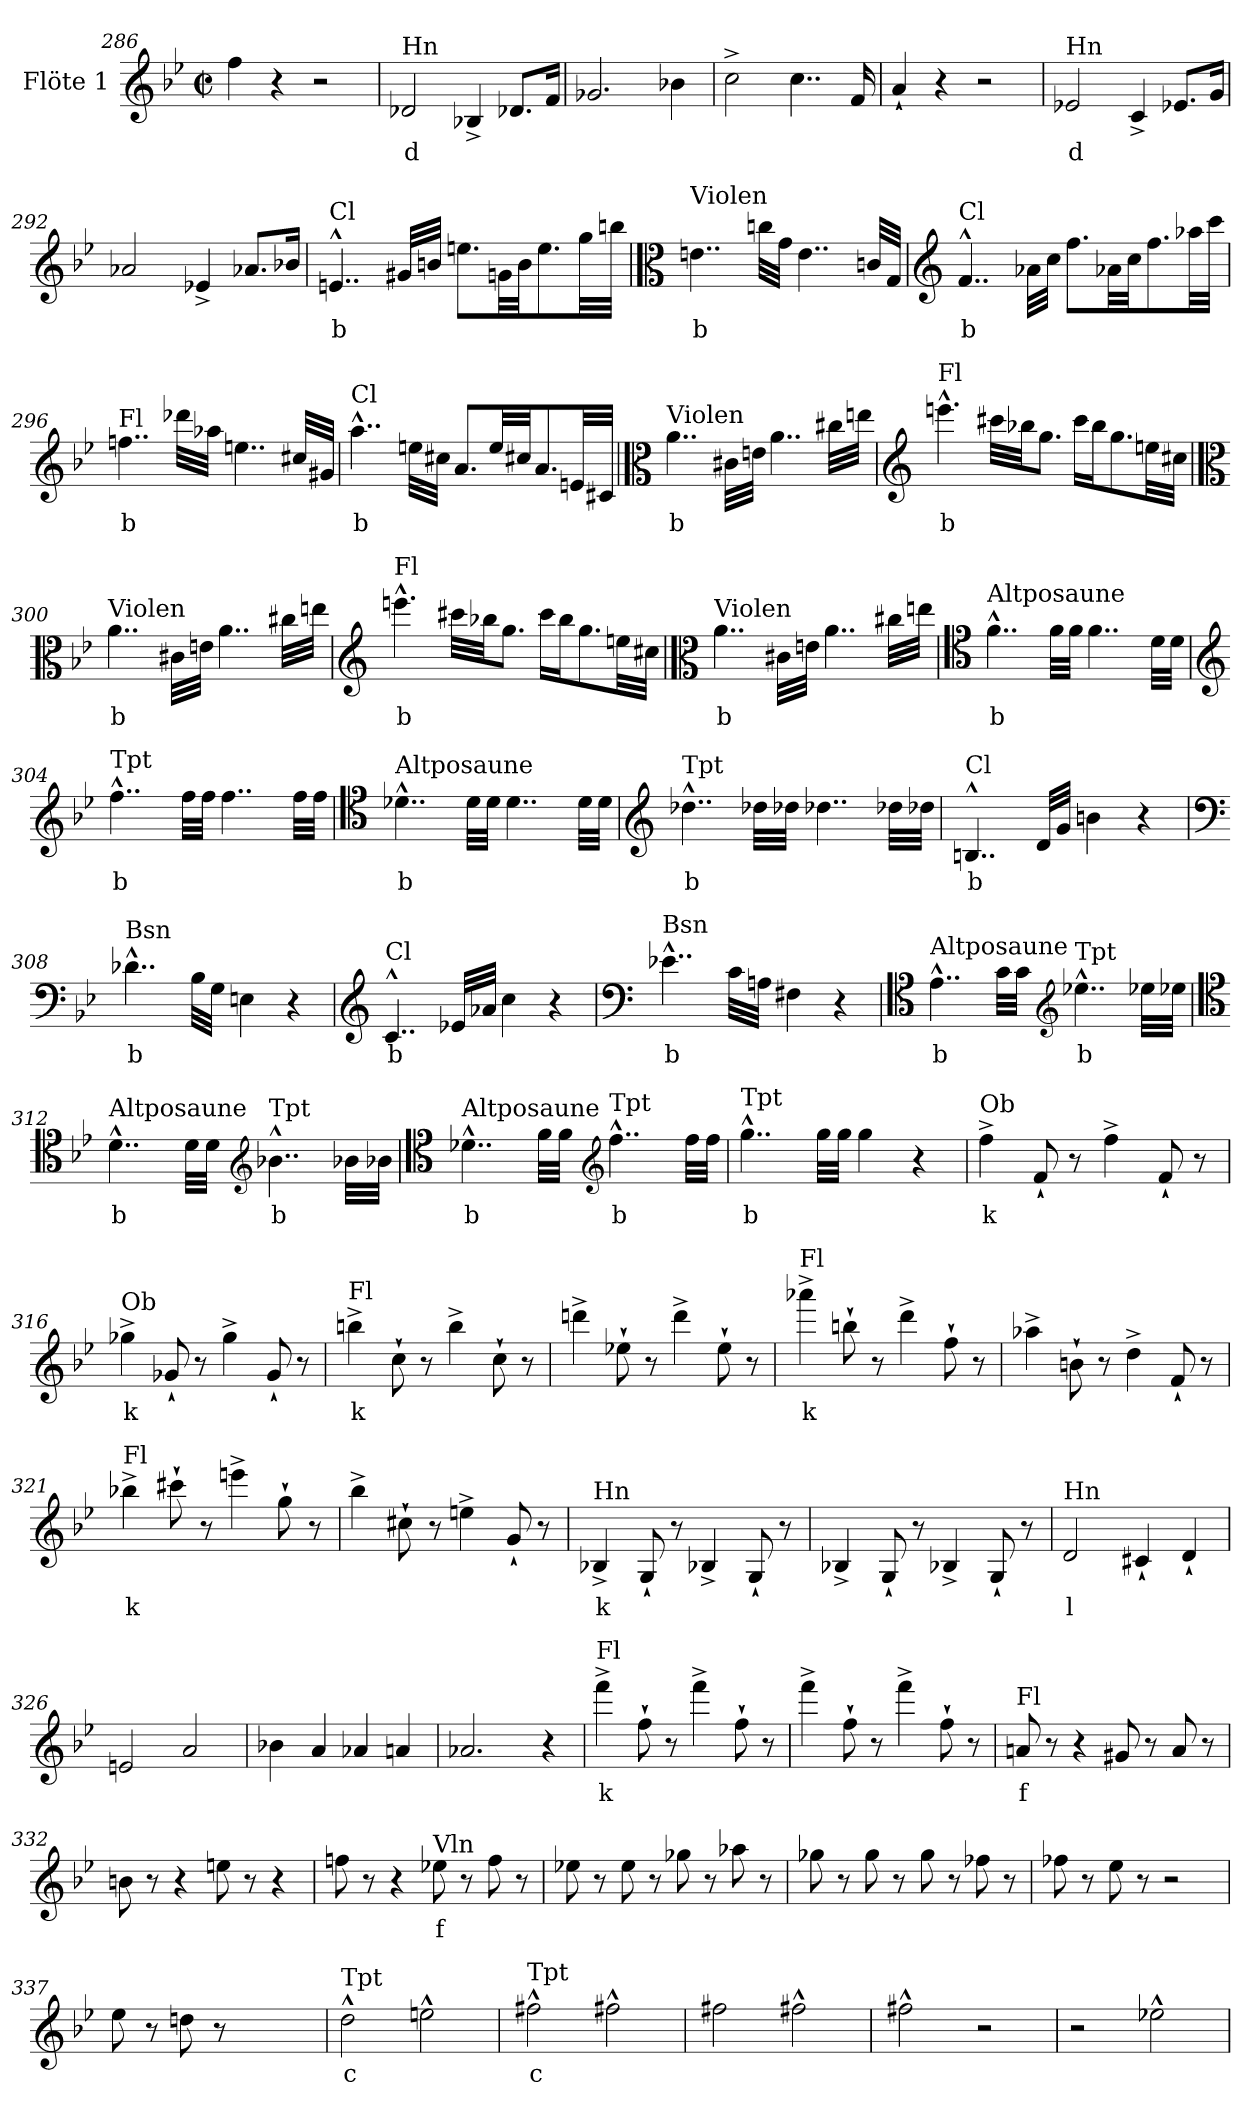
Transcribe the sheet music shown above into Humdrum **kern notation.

**kern	**text
*part1	*part1
*staff1	*staff1
*I"Flöte 1	*
*I'Fl. 1	*
*clefG2	*
*k[b-e-]	*
*M2/2	*
*met(c|)	*
=286	=286
4ff	.
4r	.
2r	.
=287	=287
!LO:TX:a:t=Hn	!
!	!LO:LY:color=#FF0000
2d-X	d
4B-X^	.
8.d-X/L	.
16f/Jk	.
=288	=288
2.g-X	.
4b-X	.
=289	=289
2cc^	.
4..cc	.
16f	.
=290	=290
4a`	.
4r	.
2r	.
=291	=291
!LO:TX:a:t=Hn	!
!	!LO:LY:color=#FF0000
2e-X	d
4c^	.
8.e-X/L	.
16g/Jk	.
=292	=292
2a-X	.
4e-X^	.
8.a-X/L	.
16b-X/Jk	.
=293	=293
!LO:TX:a:t=Cl	!
!	!LO:LY:color=#FF0000
4..e^^	b
32g#X/LLL	.
32b/JJJ	.
8.ee\L	.
32g\LL	.
32b\JJ	.
8.ee\	.
32gg\LL	.
32bb\JJJ	.
=294	=294
*clefC3	*
!LO:TX:a:t=Violen	!
!	!LO:LY:color=#FF0000
4..en	b
32ccn\LLL	.
32g\JJJ	.
4..e	.
32cn/LLL	.
32G/JJJ	.
=295	=295
*clefG2	*
!LO:TX:a:t=Cl	!
!	!LO:LY:color=#FF0000
4..f^^	b
32a-X\LLL	.
32cc\JJJ	.
8.ff\L	.
32a-X\LL	.
32cc\JJ	.
8.ff\	.
32aa-X\LL	.
32ccc\JJJ	.
=296	=296
!LO:TX:a:t=Fl	!
!	!LO:LY:color=#FF0000
4..ffn	b
32ddd-X\LLL	.
32aa-X\JJJ	.
4..een	.
32cc#X/LLL	.
32g#X/JJJ	.
=297	=297
!LO:TX:a:t=Cl	!
!	!LO:LY:color=#FF0000
4..aa^^	b
32ee\LLL	.
32cc#X\JJJ	.
8.a/L	.
32ee/LL	.
32cc#X/JJ	.
8.a/	.
32e/LL	.
32c#X/JJJ	.
=298	=298
*clefC3	*
!LO:TX:a:t=Violen	!
!	!LO:LY:color=#FF0000
4..a	b
32c#X\LLL	.
32en\JJJ	.
4..a	.
32cc#X\LLL	.
32een\JJJ	.
=299	=299
*clefG2	*
!LO:TX:a:t=Fl	!
!	!LO:LY:color=#FF0000
4.eeen^^	b
32ccc#X\LLL	.
32bb-X\JJ	.
8.gg\J	.
16ccc#\LL	.
16bb-\J	.
8.gg\	.
32een\LL	.
32cc#X\JJJ	.
=300	=300
*clefC3	*
!LO:TX:a:t=Violen	!
!	!LO:LY:color=#FF0000
4..a	b
32c#X\LLL	.
32en\JJJ	.
4..a	.
32cc#X\LLL	.
32een\JJJ	.
=301	=301
*clefG2	*
!LO:TX:a:t=Fl	!
!	!LO:LY:color=#FF0000
4.eeen^^	b
32ccc#X\LLL	.
32bb-X\JJ	.
8.gg\J	.
16ccc#\LL	.
16bb-\J	.
8.gg\	.
32een\LL	.
32cc#X\JJJ	.
=302	=302
*clefC3	*
!LO:TX:a:t=Violen	!
!	!LO:LY:color=#FF0000
4..a	b
32c#X\LLL	.
32en\JJJ	.
4..a	.
32cc#X\LLL	.
32een\JJJ	.
=303	=303
*clefC4	*
!LO:TX:a:t=Altposaune	!
!	!LO:LY:color=#FF0000
4..f^^	b
32f\LLL	.
32f\JJJ	.
4..f	.
32d\LLL	.
32d\JJJ	.
=304	=304
*clefG2	*
!LO:TX:a:t=Tpt	!
!	!LO:LY:color=#FF0000
4..ff^^	b
32ff\LLL	.
32ff\JJJ	.
4..ff	.
32ff\LLL	.
32ff\JJJ	.
=305	=305
*clefC4	*
!LO:TX:a:t=Altposaune	!
!	!LO:LY:color=#FF0000
4..d-X^^	b
32d-\LLL	.
32d-\JJJ	.
4..d-	.
32d-\LLL	.
32d-\JJJ	.
=306	=306
*clefG2	*
!LO:TX:a:t=Tpt	!
!	!LO:LY:color=#FF0000
4..dd-X^^	b
32dd-X\LLL	.
32dd-X\JJJ	.
4..dd-X	.
32dd-X\LLL	.
32dd-X\JJJ	.
=307	=307
!LO:TX:a:t=Cl	!
!	!LO:LY:color=#FF0000
4..B^^	b
32d/LLL	.
32g/JJJ	.
4b	.
4r	.
=308	=308
*clefF4	*
!LO:TX:a:t=Bsn	!
!	!LO:LY:color=#FF0000
4..d-X^^	b
32B-\LLL	.
32G\JJJ	.
4En	.
4r	.
=309	=309
*clefG2	*
!LO:TX:a:t=Cl	!
!	!LO:LY:color=#FF0000
4..c^^	b
32e-X/LLL	.
32a-X/JJJ	.
4cc	.
4r	.
=310	=310
*clefF4	*
!LO:TX:a:t=Bsn	!
!	!LO:LY:color=#FF0000
4..e-X^^	b
32c\LLL	.
32An\JJJ	.
4F#X	.
4r	.
=311	=311
*clefC4	*
!LO:TX:a:t=Altposaune	!
!	!LO:LY:color=#FF0000
4..e-^^	b
32g\LLL	.
32g\JJJ	.
*clefG2	*
!LO:TX:a:t=Tpt	!
!	!LO:LY:color=#FF0000
4..ee-X^^	b
32ee-X\LLL	.
32ee-X\JJJ	.
=312	=312
*clefC4	*
!LO:TX:a:t=Altposaune	!
!	!LO:LY:color=#FF0000
4..d^^	b
32d\LLL	.
32d\JJJ	.
*clefG2	*
!LO:TX:a:t=Tpt	!
!	!LO:LY:color=#FF0000
4..b-X^^	b
32b-X\LLL	.
32b-X\JJJ	.
=313	=313
*clefC4	*
!LO:TX:a:t=Altposaune	!
!	!LO:LY:color=#FF0000
4..d-X^^	b
32f\LLL	.
32f\JJJ	.
*clefG2	*
!LO:TX:a:t=Tpt	!
!	!LO:LY:color=#FF0000
4..ff^^	b
32ff\LLL	.
32ff\JJJ	.
=314	=314
!LO:TX:a:t=Tpt	!
!	!LO:LY:color=#FF0000
4..gg^^	b
32gg\LLL	.
32gg\JJJ	.
4gg	.
4r	.
=315	=315
!LO:TX:a:t=Ob	!
!	!LO:LY:color=#FF0000
4ff^>	k
8f`>	.
8r	.
4ff^>	.
8f`>	.
8r	.
=316	=316
!LO:TX:a:t=Ob	!
!	!LO:LY:color=#FF0000
4gg-X^>	k
8g-X`>	.
8r	.
4gg-^>	.
8g-`>	.
8r	.
=317	=317
!LO:TX:a:t=Fl	!
!	!LO:LY:color=#FF0000
4bbn^>	k
8cc`>	.
8r	.
4bb^>	.
8cc`>	.
8r	.
=318	=318
4dddn^>	.
8ee-X`>	.
8r	.
4ddd^>	.
8ee-`>	.
8r	.
=319	=319
!LO:TX:a:t=Fl	!
!	!LO:LY:color=#FF0000
4aaa-X^>	k
8bbn`>	.
8r	.
4ddd^>	.
8ff`>	.
8r	.
=320	=320
4aa-X^	.
8bn`	.
8r	.
4dd^	.
8f`	.
8r	.
=321	=321
!LO:TX:a:t=Fl	!
!	!LO:LY:color=#FF0000
4bb-X^	k
8ccc#X`	.
8r	.
4eeen^	.
8gg`	.
8r	.
=322	=322
4bb-^	.
8cc#X`	.
8r	.
4een^	.
8g`	.
8r	.
=323	=323
!LO:TX:a:t=Hn	!
!	!LO:LY:color=#FF0000
4B-X^>	k
8G`>	.
8r	.
4B-X^>	.
8G`>	.
8r	.
=324	=324
4B-X^>	.
8G`>	.
8r	.
4B-X^>	.
8G`>	.
8r	.
=325	=325
!LO:TX:a:t=Hn	!
!	!LO:LY:color=#FF0000
2d	l
4c#X`	.
4d`	.
=326	=326
2e	.
2a	.
=327	=327
4b-X	.
4a	.
4a-X	.
4a	.
=328	=328
2.a-X	.
4r	.
=329	=329
!LO:TX:a:t=Fl	!
!	!LO:LY:color=#FF0000
4fff^>	k
8ff`>	.
8r	.
4fff^>	.
8ff`>	.
8r	.
=330	=330
4fff^	.
8ff`	.
8r	.
4fff^	.
8ff`	.
8r	.
=331	=331
!LO:TX:a:t=Fl	!
!	!LO:LY:color=#FF0000
8an	f
8r	.
4r	.
8g#X	.
8r	.
8a	.
8r	.
=332	=332
8bn	.
8r	.
4r	.
8een	.
8r	.
4r	.
=333	=333
8ffn	.
8r	.
4r	.
!LO:TX:a:t=Vln	!
!	!LO:LY:color=#FF0000
8ee-X	f
8r	.
8ff	.
8r	.
=334	=334
8ee-X	.
8r	.
8ee-	.
8r	.
8gg-X	.
8r	.
8aa-X	.
8r	.
=335	=335
8gg-X	.
8r	.
8gg-	.
8r	.
8gg-	.
8r	.
8ff-X	.
8r	.
=336	=336
8ff-X	.
8r	.
8ee-	.
8r	.
2r	.
=337	=337
8ee-	.
8r	.
8ddn	.
8r	.
2ryy	.
=338	=338
!LO:TX:a:t=Tpt	!
!	!LO:LY:color=#FF0000
2dd^^	c
2ee^^	.
=339	=339
!LO:TX:a:t=Tpt	!
!	!LO:LY:color=#FF0000
2ff#X^^	c
2ff#X^^	.
=340	=340
2ff#X	.
2ff#X^^	.
=341	=341
2ff#X^^	.
2r	.
=342	=342
2r	.
2ee-X^^	.
=	=
*-	*-
